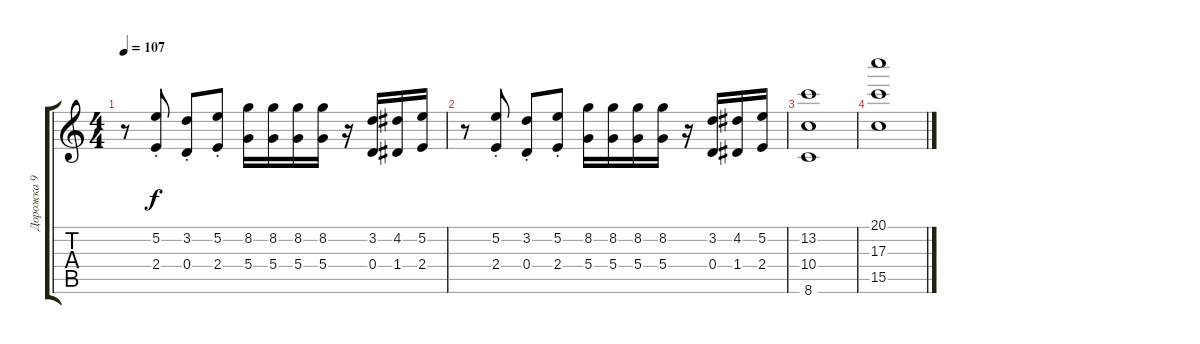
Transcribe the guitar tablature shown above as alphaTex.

\track ("Дорожка 9" "Дорожка 9") {instrument acousticguitarsteel}
\staff {score tabs}
\tuning (E4 B3 G3 D3 A2 E2) {hide}
\ts (4 4)
\tempo 107
\clef g2
\ks c
r.8{dy f} (5.2{st} 2.4{st}).8 (3.2{st} 0.4{st}).8 (5.2{st} 2.4{st}).8 (8.2 5.4).16 (8.2 5.4).16 (8.2 5.4).16 (8.2 5.4).16 r.16 (3.2 0.4).16 (4.2 1.4).16 (5.2 2.4).16 |
r.8 (5.2{st} 2.4{st}).8 (3.2{st} 0.4{st}).8 (5.2{st} 2.4{st}).8 (8.2 5.4).16 (8.2 5.4).16 (8.2 5.4).16 (8.2 5.4).16 r.16 (3.2 0.4).16 (4.2 1.4).16 (5.2 2.4).16 |
(13.2 10.4 8.6).1 |
(20.1 17.3 15.5).1
